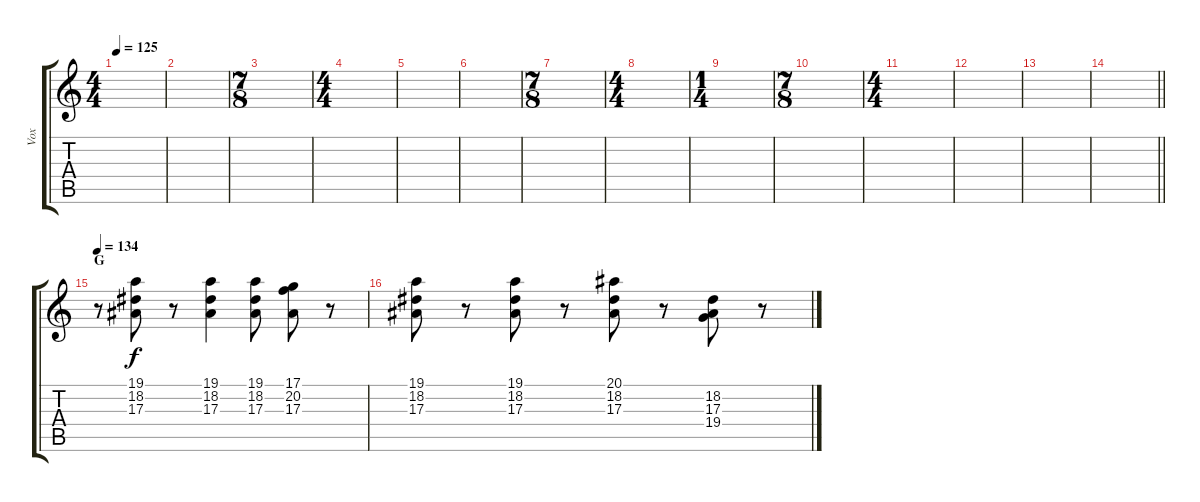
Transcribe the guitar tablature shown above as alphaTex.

\track ("Vox" "Vox") {instrument lead2sawtooth}
\staff {score tabs}
\tuning (D4 A3 F3 C3 G2 C2) {hide}
\ts (4 4)
\tempo 125
\clef g2
\ks c
|
|
\ts (7 8)
|
\ts (4 4)
|
|
|
\ts (7 8)
|
\ts (4 4)
|
\ts (1 4)
|
\ts (7 8)
|
\ts (4 4)
|
|
|
\barLineRight lightlight
|
\section ("" "G")
\tempo 134
r.8 (19.1 18.2 17.3).8 r.8 (19.1 18.2 17.3).4 (19.1 18.2 17.3).8 (17.1 20.2 17.3).8 r.8 |
(19.1 18.2 17.3).8 r.8 (19.1 18.2 17.3).8 r.8 (20.1 18.2 17.3).8 r.8 (18.2 17.3 19.4).8 r.8
